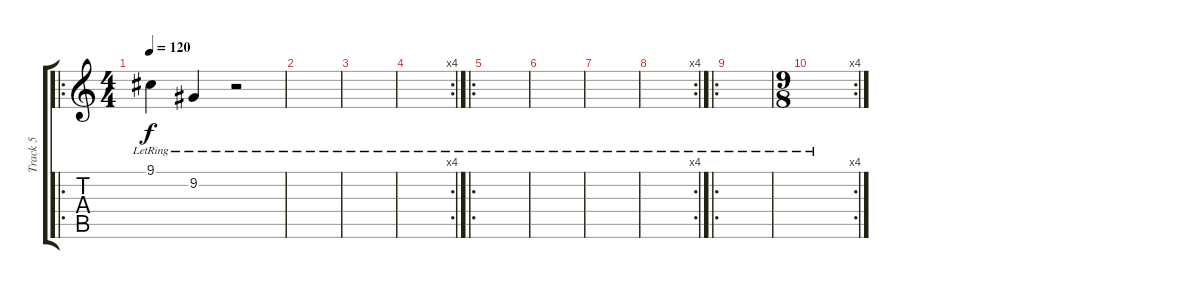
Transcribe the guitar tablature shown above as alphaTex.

\track ("Track 5" "Track 5") {instrument acousticgrandpiano}
\staff {score tabs}
\tuning (E4 B3 G3 D3 A2 E2) {hide}
\ro
\ts (4 4)
\tempo 120
\clef g2
\ks c
9.1{lr}.4{dy f} 9.2{lr}.4 r.2 |
|
|
\rc 4
|
\ro
|
|
|
\rc 4
|
\ro
|
\rc 4
\ts (9 8)
